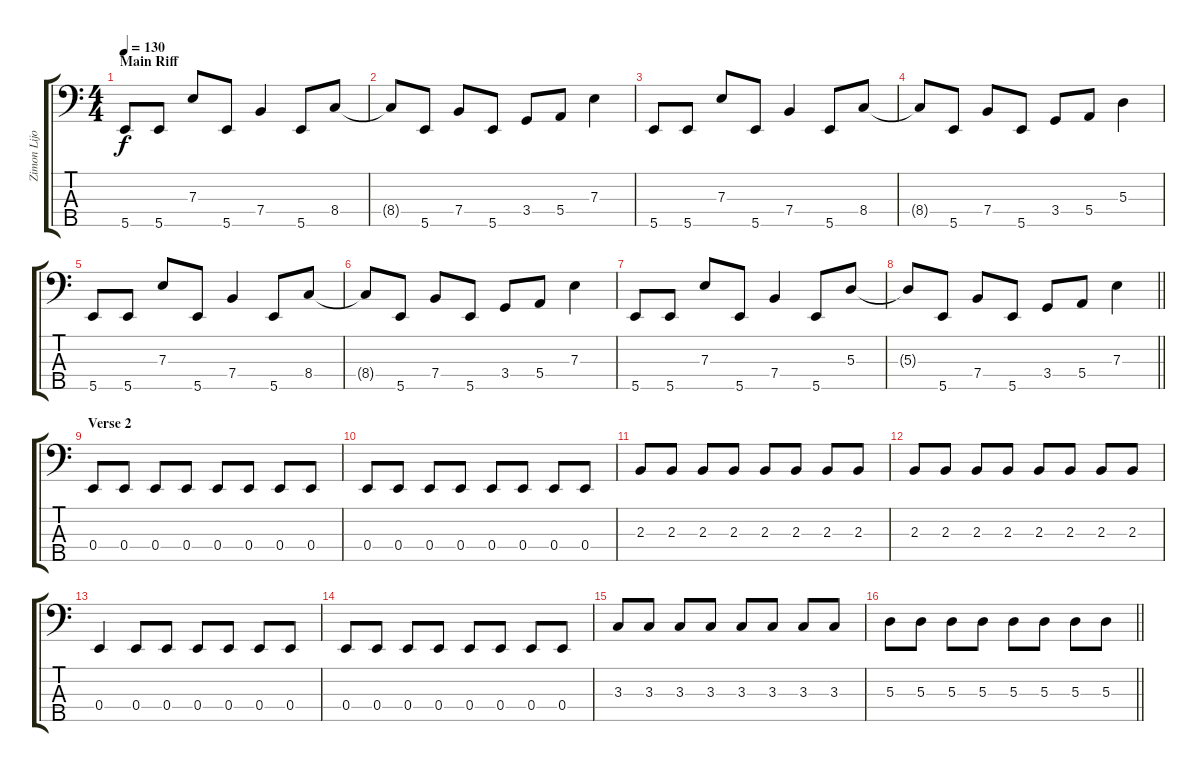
\track ("Zimon Lijoi" "Zimon Lijo") {instrument electricbasspick}
\staff {score tabs}
\tuning (G2 D2 A1 E1 B0) {hide}
\ts (4 4)
\section ("" "Main Riff")
\tempo 130
\clef f4
\ks c
5.5.8{dy f} 5.5.8 7.3.8 5.5.8 7.4.4 5.5.8 8.4.8 |
8.4{t}.8 5.5.8 7.4.8 5.5.8 3.4.8 5.4.8 7.3.4 |
5.5.8 5.5.8 7.3.8 5.5.8 7.4.4 5.5.8 8.4.8 |
8.4{t}.8 5.5.8 7.4.8 5.5.8 3.4.8 5.4.8 5.3.4 |
5.5.8 5.5.8 7.3.8 5.5.8 7.4.4 5.5.8 8.4.8 |
8.4{t}.8 5.5.8 7.4.8 5.5.8 3.4.8 5.4.8 7.3.4 |
5.5.8 5.5.8 7.3.8 5.5.8 7.4.4 5.5.8 5.3.8 |
\barLineRight lightlight
5.3{t}.8 5.5.8 7.4.8 5.5.8 3.4.8 5.4.8 7.3.4 |
\section ("" "Verse 2")
0.4.8 0.4.8 0.4.8 0.4.8 0.4.8 0.4.8 0.4.8 0.4.8 |
0.4.8 0.4.8 0.4.8 0.4.8 0.4.8 0.4.8 0.4.8 0.4.8 |
2.3.8 2.3.8 2.3.8 2.3.8 2.3.8 2.3.8 2.3.8 2.3.8 |
2.3.8 2.3.8 2.3.8 2.3.8 2.3.8 2.3.8 2.3.8 2.3.8 |
0.4.4 0.4.8 0.4.8 0.4.8 0.4.8 0.4.8 0.4.8 |
0.4.8 0.4.8 0.4.8 0.4.8 0.4.8 0.4.8 0.4.8 0.4.8 |
3.3.8 3.3.8 3.3.8 3.3.8 3.3.8 3.3.8 3.3.8 3.3.8 |
\barLineRight lightlight
5.3.8 5.3.8 5.3.8 5.3.8 5.3.8 5.3.8 5.3.8 5.3.8
